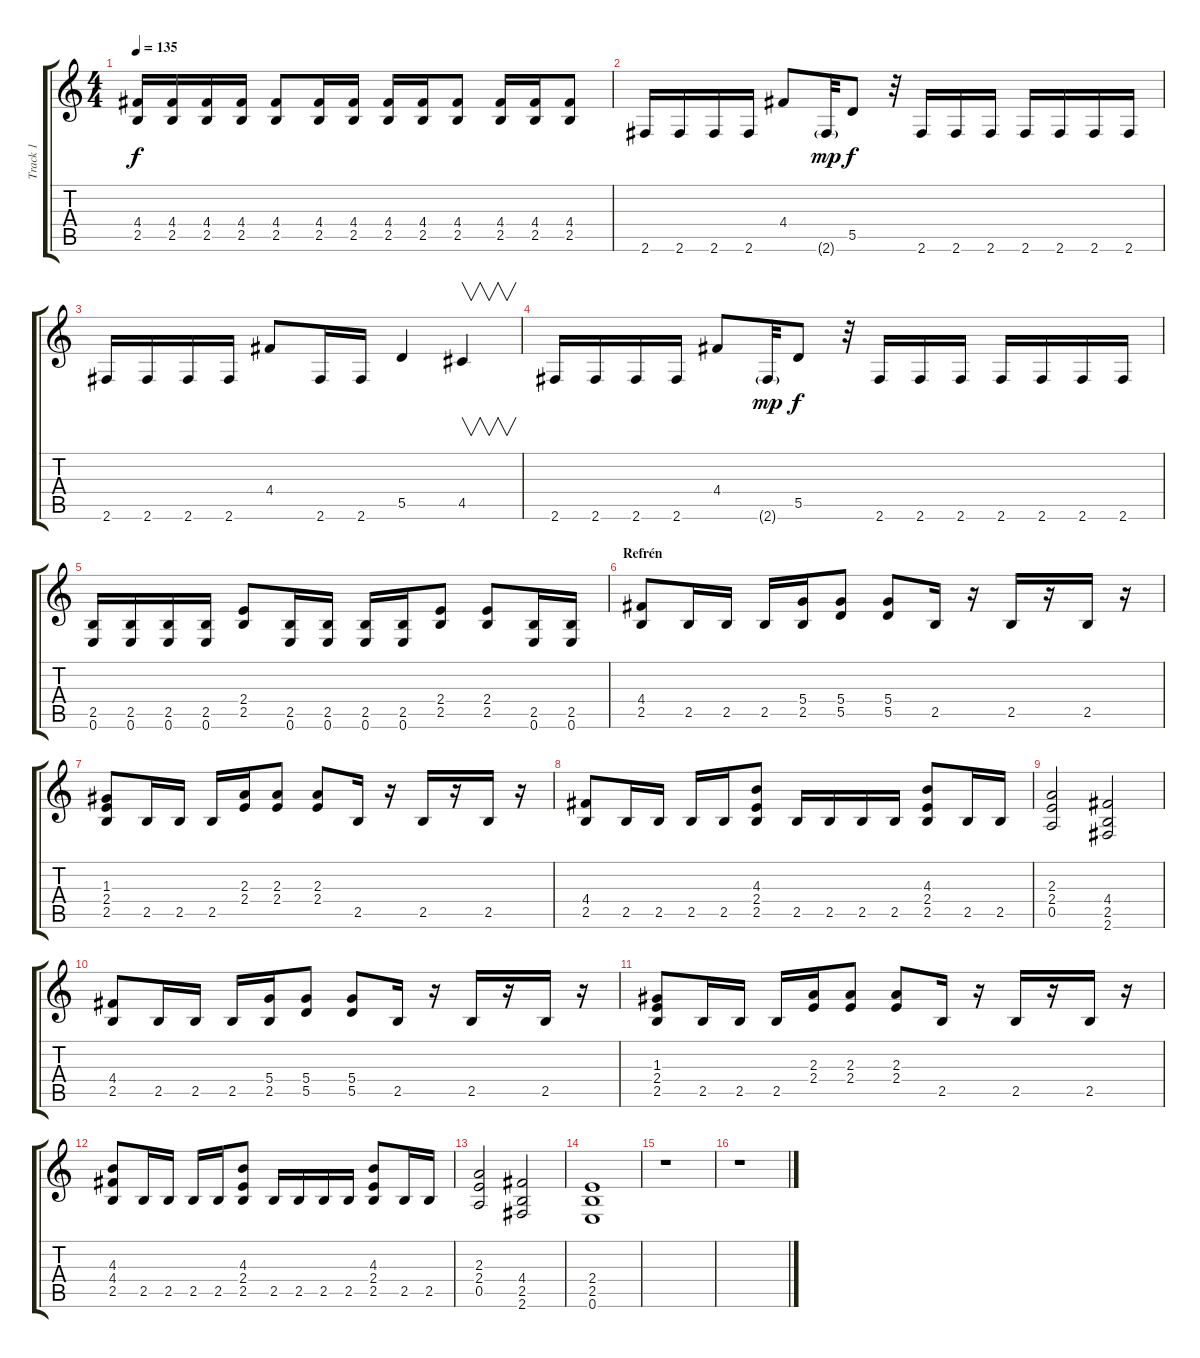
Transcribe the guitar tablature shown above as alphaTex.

\track ("Track 1" "Track 1") {instrument overdrivenguitar}
\staff {score tabs}
\tuning (E4 B3 G3 D3 A2 E2) {hide}
\ts (4 4)
\tempo 135
\clef g2
\ks c
(4.4 2.5).16{dy f} (4.4 2.5).16 (4.4 2.5).16 (4.4 2.5).16 (4.4 2.5).8 (4.4 2.5).16 (4.4 2.5).16 (4.4 2.5).16 (4.4 2.5).16 (4.4 2.5).8 (4.4 2.5).16 (4.4 2.5).16 (4.4 2.5).8 |
2.6.16 2.6.16 2.6.16 2.6.16 4.4.8 2.6{g}.32{dy mp} 5.5.8{dy f} r.32 2.6.16 2.6.16 2.6.16 2.6.16 2.6.16 2.6.16 2.6.16 |
2.6.16 2.6.16 2.6.16 2.6.16 4.4.8 2.6.16 2.6.16 5.5.4 4.5.4{v} |
2.6.16 2.6.16 2.6.16 2.6.16 4.4.8 2.6{g}.32{dy mp} 5.5.8{dy f} r.32 2.6.16 2.6.16 2.6.16 2.6.16 2.6.16 2.6.16 2.6.16 |
(2.5 0.6).16 (2.5 0.6).16 (2.5 0.6).16 (2.5 0.6).16 (2.4 2.5).8 (2.5 0.6).16 (2.5 0.6).16 (2.5 0.6).16 (2.5 0.6).16 (2.4 2.5).8 (2.4 2.5).8 (2.5 0.6).16 (2.5 0.6).16 |
\section ("" "Refrén")
(4.4 2.5).8 2.5.16 2.5.16 2.5.16 (5.4 2.5).16 (5.4 5.5).8 (5.4 5.5).8 2.5.16 r.16 2.5.16 r.16 2.5.16 r.16 |
(1.3 2.4 2.5).8 2.5.16 2.5.16 2.5.16 (2.3 2.4).16 (2.3 2.4).8 (2.3 2.4).8 2.5.16 r.16 2.5.16 r.16 2.5.16 r.16 |
(4.4 2.5).8 2.5.16 2.5.16 2.5.16 2.5.16 (4.3 2.4 2.5).8 2.5.16 2.5.16 2.5.16 2.5.16 (4.3 2.4 2.5).8 2.5.16 2.5.16 |
(2.3 2.4 0.5).2 (4.4 2.5 2.6).2 |
(4.4 2.5).8 2.5.16 2.5.16 2.5.16 (5.4 2.5).16 (5.4 5.5).8 (5.4 5.5).8 2.5.16 r.16 2.5.16 r.16 2.5.16 r.16 |
(1.3 2.4 2.5).8 2.5.16 2.5.16 2.5.16 (2.3 2.4).16 (2.3 2.4).8 (2.3 2.4).8 2.5.16 r.16 2.5.16 r.16 2.5.16 r.16 |
(4.3 4.4 2.5).8 2.5.16 2.5.16 2.5.16 2.5.16 (4.3 2.4 2.5).8 2.5.16 2.5.16 2.5.16 2.5.16 (4.3 2.4 2.5).8 2.5.16 2.5.16 |
(2.3 2.4 0.5).2 (4.4 2.5 2.6).2 |
(2.4 2.5 0.6).1 |
r.1 |
r.1
